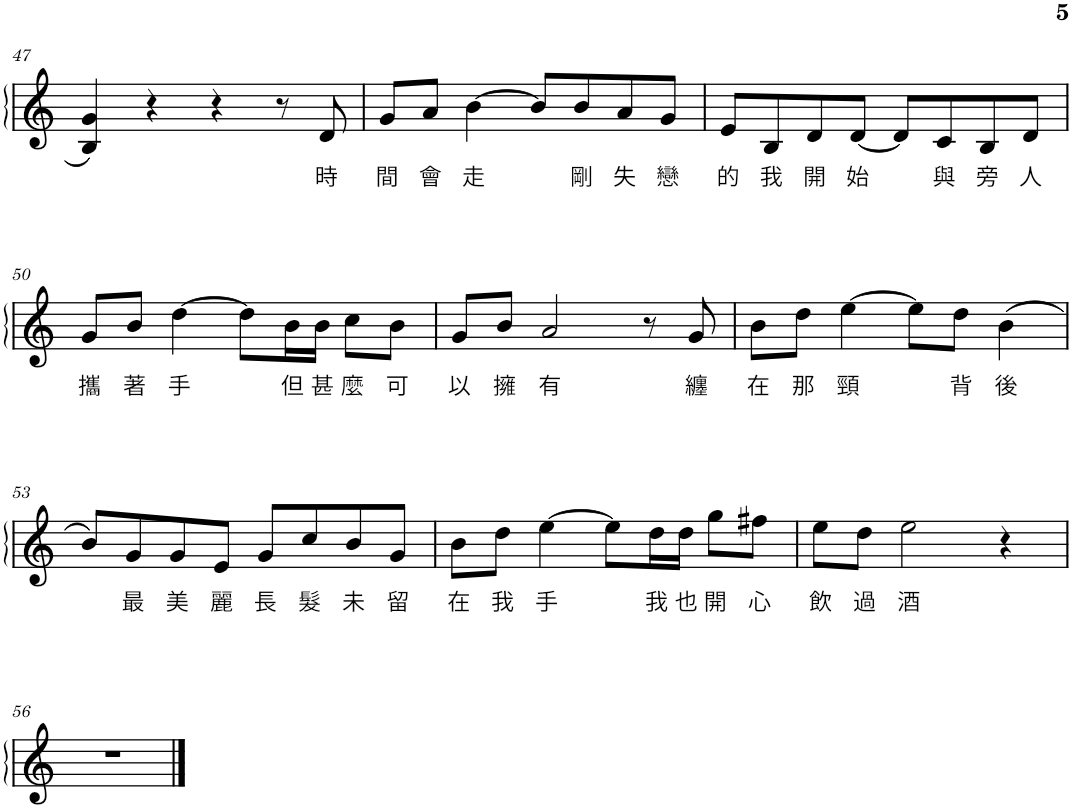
**kern	**text
*part1	*part1
*staff1	*staff1
*I"Piano	*
*I'Pno	*
!!LO:PB:g=z
*clefG2	*
*k[]	*
*M4/4	*
=47	=47
4B/ 4g/	.
4r	.
4r	.
8r	.
!	!LO:LY:b
8d/	時
=48	=48
!	!LO:LY:b
8g/L	間
!	!LO:LY:b
8a/J	會
!	!LO:LY:b
[>4b\	走
8b/L]	.
!	!LO:LY:b
8b/	剛
!	!LO:LY:b
8a/	失
!	!LO:LY:b
8g/J	戀
=49	=49
!	!LO:LY:b
8e/L	的
!	!LO:LY:b
8B/	我
!	!LO:LY:b
8d/	開
!	!LO:LY:b
[<8d/J	始
8d/L]	.
!	!LO:LY:b
8c/	與
!	!LO:LY:b
8B/	旁
!	!LO:LY:b
8d/J	人
!!LO:LB:g=z
=50	=50
!	!LO:LY:b
8g/L	攜
!	!LO:LY:b
8b/J	著
!	!LO:LY:b
[>4dd\	手
8dd\L]	.
!	!LO:LY:b
16b\L	但
!	!LO:LY:b
16b\JJ	甚
!	!LO:LY:b
8cc\L	麼
!	!LO:LY:b
8b\J	可
=51	=51
!	!LO:LY:b
8g/L	以
!	!LO:LY:b
8b/J	擁
!	!LO:LY:b
2a/	有
8r	.
!	!LO:LY:b
8g/	纏
=52	=52
!	!LO:LY:b
8b\L	在
!	!LO:LY:b
8dd\J	那
!	!LO:LY:b
[>4ee\	頸
8ee\L]	.
!	!LO:LY:b
8dd\J	背
!	!LO:LY:b
(>4b\	後
!!LO:LB:g=z
=53	=53
8b/L)	.
!	!LO:LY:b
8g/	最
!	!LO:LY:b
8g/	美
!	!LO:LY:b
8e/J	麗
!	!LO:LY:b
8g/L	長
!	!LO:LY:b
8cc/	髮
!	!LO:LY:b
8b/	未
!	!LO:LY:b
8g/J	留
=54	=54
!	!LO:LY:b
8b\L	在
!	!LO:LY:b
8dd\J	我
!	!LO:LY:b
[>4ee\	手
8ee\L]	.
!	!LO:LY:b
16dd\L	我
!	!LO:LY:b
16dd\JJ	也
!	!LO:LY:b
8gg\L	開
!	!LO:LY:b
8ff#X\J	心
=55	=55
!	!LO:LY:b
8ee\L	飲
!	!LO:LY:b
8dd\J	過
!	!LO:LY:b
2ee\	酒
4r	.
!!LO:LB:g=z
=56	=56
1r	.
==	==
*-	*-
